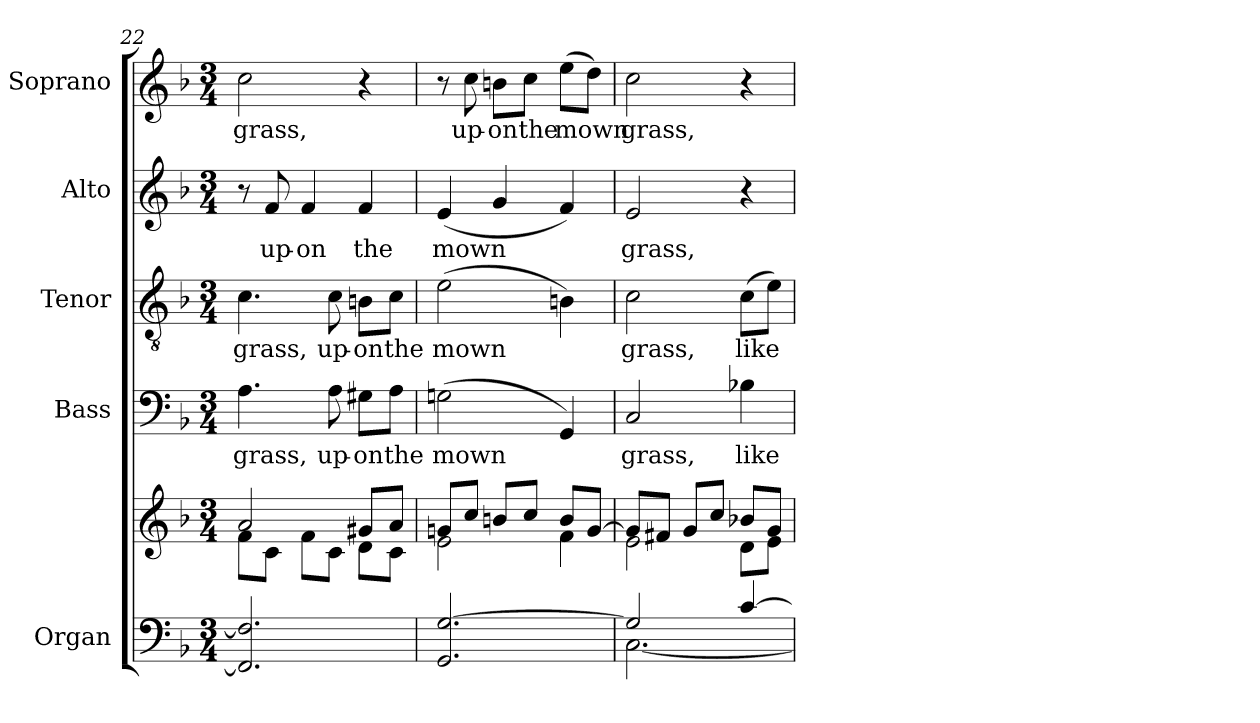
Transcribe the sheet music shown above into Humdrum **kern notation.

**kern	**kern	**kern	**text	**kern	**text	**kern	**text	**kern	**text
*part5	*part5	*part4	*part4	*part3	*part3	*part2	*part2	*part1	*part1
*staff6	*staff5	*staff4	*staff4	*staff3	*staff3	*staff2	*staff2	*staff1	*staff1
*I"Organ	*	*I"Bass	*	*I"Tenor	*	*I"Alto	*	*I"Soprano	*
*I'Org.	*	*I'B.	*	*I'T.	*	*I'A.	*	*I'S.	*
*clefF4	*clefG2	*clefF4	*	*clefGv2	*	*clefG2	*	*clefG2	*
*	*	*	*	*ITrd7c12	*	*	*	*	*
*k[b-]	*k[b-]	*k[b-]	*	*k[b-]	*	*k[b-]	*	*k[b-]	*
*F:	*F:	*F:	*	*F:	*	*F:	*	*F:	*
*M3/4	*M3/4	*M3/4	*	*M3/4	*	*M3/4	*	*M3/4	*
=22	=22	=22	=22	=22	=22	=22	=22	=22	=22
*	*^	*	*	*	*	*	*	*	*
!	!	!	!	!LO:LY:b:color=#000000	!	!	!	!	!	!
!	!	!	!	!	!	!LO:LY:b:color=#000000	!	!	!	!
!	!	!	!	!	!	!	!	!	!	!LO:LY:b:color=#000000
2.FFi/] 2.Fi]	2ai/	8fi\L	4.Ai\	grass,	4.Ci\	grass,	8r	.	2cci\	grass,
!	!	!	!	!	!	!	!	!LO:LY:b:color=#000000	!	!
.	.	8ci\J	.	.	.	.	8fi/	up-	.	.
!	!	!	!	!	!	!	!	!LO:LY:b:color=#000000	!	!
.	.	8fi\L	.	.	.	.	4fi/	-on	.	.
!	!	!	!	!LO:LY:b:color=#000000	!	!	!	!	!	!
!	!	!	!	!	!	!LO:LY:b:color=#000000	!	!	!	!
.	.	8ci\J	8Ai\	up-	8Ci\	up-	.	.	.	.
!	!	!	!	!LO:LY:b:color=#000000	!	!	!	!	!	!
!	!	!	!	!	!	!LO:LY:b:color=#000000	!	!	!	!
!	!	!	!	!	!	!	!	!LO:LY:b:color=#000000	!	!
.	8g#Xi/L	8di\L	8G#Xi\L	-on	8BBni\L	-on	4fi/	the	4r	.
!	!	!	!	!LO:LY:b:color=#000000	!	!	!	!	!	!
!	!	!	!	!	!	!LO:LY:b:color=#000000	!	!	!	!
.	8ai/J	8ci\J	8Ai\J	the	8Ci\J	the	.	.	.	.
!!LO:LB:g=z
=23	=23	=23	=23	=23	=23	=23	=23	=23	=23	=23
!	!	!	!	!LO:LY:b:color=#000000	!	!	!	!	!	!
!	!	!	!	!	!	!LO:LY:b:color=#000000	!	!	!	!
!	!	!	!	!	!	!	!	!LO:LY:b:color=#000000	!	!
2.GGi/ [2.Gi	8gni/L	2ei\	(2Gni\	mown	(2Ei\	mown	(4ei/	mown	8r	.
!	!	!	!	!	!	!	!	!	!	!LO:LY:b:color=#000000
.	8cci/J	.	.	.	.	.	.	.	8cci\	up-
!	!	!	!	!	!	!	!	!	!	!LO:LY:b:color=#000000
.	8bni/L	.	.	.	.	.	4gi/	.	8bni\L	-on
!	!	!	!	!	!	!	!	!	!	!LO:LY:b:color=#000000
.	8cci/J	.	.	.	.	.	.	.	8cci\J	the
!	!	!	!	!	!	!	!	!	!	!LO:LY:b:color=#000000
.	8bi/L	4fi\	4GGi/)	.	4BBni\)	.	4fi/)	.	(8eei\L	mown
.	[8gi/J	.	.	.	.	.	.	.	8ddi\J)	.
=24	=24	=24	=24	=24	=24	=24	=24	=24	=24	=24
*^	*	*	*	*	*	*	*	*	*	*
!	!	!	!	!	!LO:LY:b:color=#000000	!	!	!	!	!	!
!	!	!	!	!	!	!	!LO:LY:b:color=#000000	!	!	!	!
!	!	!	!	!	!	!	!	!	!LO:LY:b:color=#000000	!	!
!	!	!	!	!	!	!	!	!	!	!	!LO:LY:b:color=#000000
2Gi/]	[2.Ci\	8gi/L]	2ei\	2Ci/	grass,	2Ci\	grass,	2ei/	grass,	2cci\	grass,
.	.	8f#Xi/J	.	.	.	.	.	.	.	.	.
.	.	8gi/L	.	.	.	.	.	.	.	.	.
.	.	8cci/J	.	.	.	.	.	.	.	.	.
!	!	!	!	!	!LO:LY:b:color=#000000	!	!	!	!	!	!
!	!	!	!	!	!	!	!LO:LY:b:color=#000000	!	!	!	!
[4ci/	.	8b-Xi/L	8di\L	4B-Xi\	like	(8Ci\L	like	4r	.	4r	.
.	.	8gi/J	8ei\J	.	.	8Ei\J)	.	.	.	.	.
*v	*v	*	*	*	*	*	*	*	*	*	*
*	*v	*v	*	*	*	*	*	*	*	*
=	=	=	=	=	=	=	=	=	=
*-	*-	*-	*-	*-	*-	*-	*-	*-	*-
